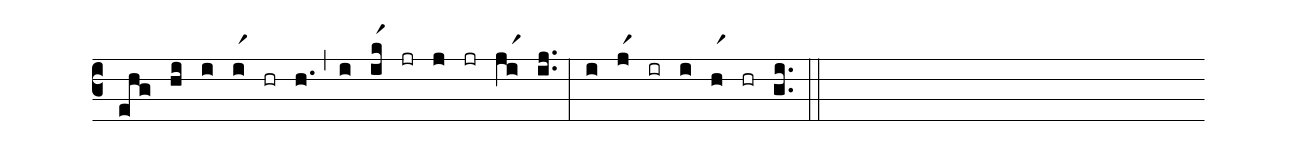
%%
(c3)
(ehg) (hi)
(i) (ir1) (hr) (h.) (,)
(i) (ikr1) (jr) (j) (jr) (jir1) (ij..) (:)
(i) (jr1) (ir) (i) (hr1) (hr) (g.i.) (::)
